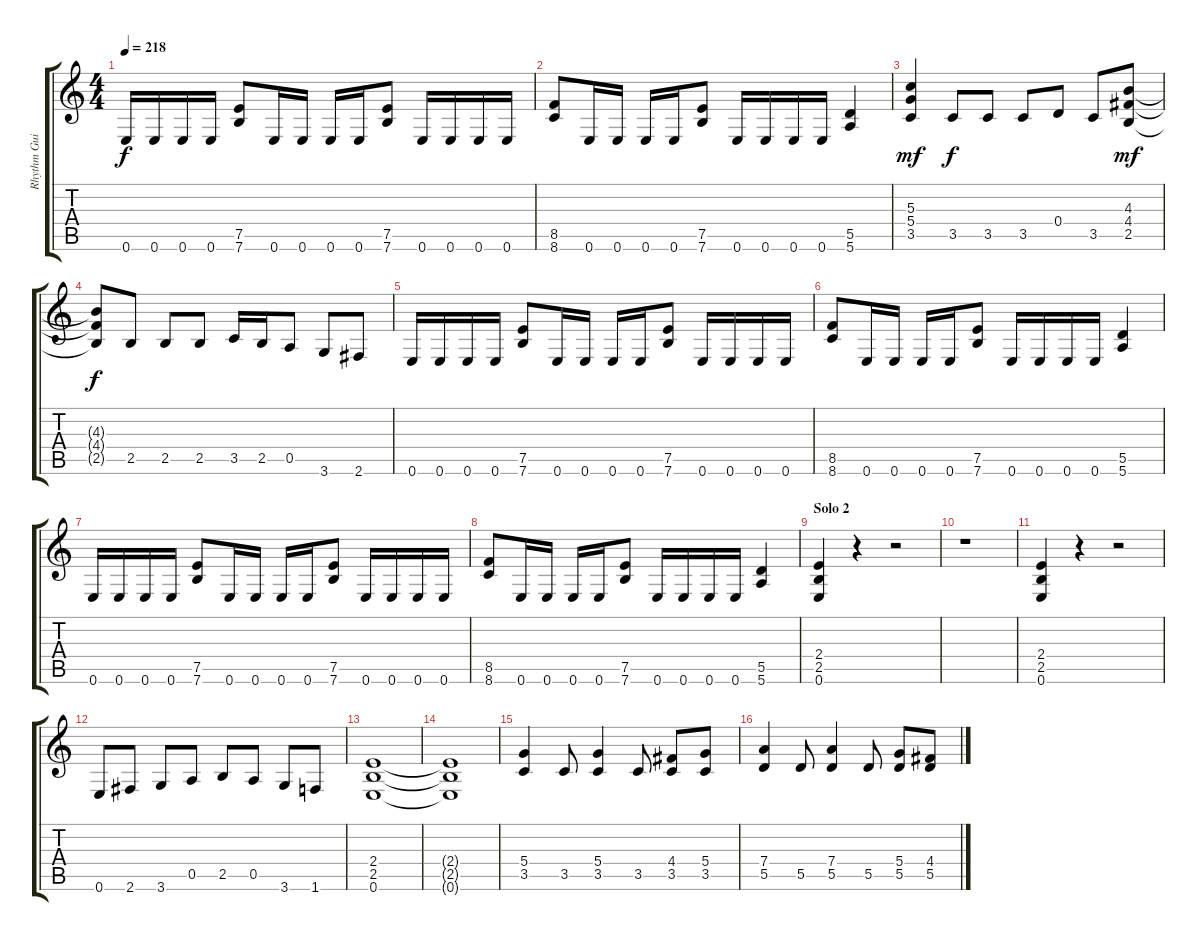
\track ("Rhythm Guitar 2" "Rhythm Gui") {instrument overdrivenguitar}
\staff {score tabs}
\tuning (E4 B3 G3 D3 A2 E2) {hide}
\ts (4 4)
\tempo 218
\clef g2
\ks c
0.6.16{dy f} 0.6.16 0.6.16 0.6.16 (7.5 7.6).8 0.6.16 0.6.16 0.6.16 0.6.16 (7.5 7.6).8 0.6.16 0.6.16 0.6.16 0.6.16 |
(8.5 8.6).8 0.6.16 0.6.16 0.6.16 0.6.16 (7.5 7.6).8 0.6.16 0.6.16 0.6.16 0.6.16 (5.5 5.6).4 |
(5.3 5.4 3.5).4{dy mf} 3.5.8{dy f} 3.5.8 3.5.8 0.4.8 3.5.8 (4.3 4.4 2.5).8{dy mf} |
(4.3{t} 4.4{t} 2.5{t}).8{dy f} 2.5.8 2.5.8 2.5.8 3.5.16 2.5.16 0.5.8 3.6.8 2.6.8 |
0.6.16 0.6.16 0.6.16 0.6.16 (7.5 7.6).8 0.6.16 0.6.16 0.6.16 0.6.16 (7.5 7.6).8 0.6.16 0.6.16 0.6.16 0.6.16 |
(8.5 8.6).8 0.6.16 0.6.16 0.6.16 0.6.16 (7.5 7.6).8 0.6.16 0.6.16 0.6.16 0.6.16 (5.5 5.6).4 |
0.6.16 0.6.16 0.6.16 0.6.16 (7.5 7.6).8 0.6.16 0.6.16 0.6.16 0.6.16 (7.5 7.6).8 0.6.16 0.6.16 0.6.16 0.6.16 |
(8.5 8.6).8 0.6.16 0.6.16 0.6.16 0.6.16 (7.5 7.6).8 0.6.16 0.6.16 0.6.16 0.6.16 (5.5 5.6).4 |
\section ("" "Solo 2")
(2.4 2.5 0.6).4 r.4 r.2 |
r.1 |
(2.4 2.5 0.6).4 r.4 r.2 |
0.6.8 2.6.8 3.6.8 0.5.8 2.5.8 0.5.8 3.6.8 1.6.8 |
(2.4 2.5 0.6).1 |
(2.4{t} 2.5{t} 0.6{t}).1 |
(5.4 3.5).4 3.5.8 (5.4 3.5).4 3.5.8 (4.4 3.5).8 (5.4 3.5).8 |
(7.4 5.5).4 5.5.8 (7.4 5.5).4 5.5.8 (5.4 5.5).8 (4.4 5.5).8
